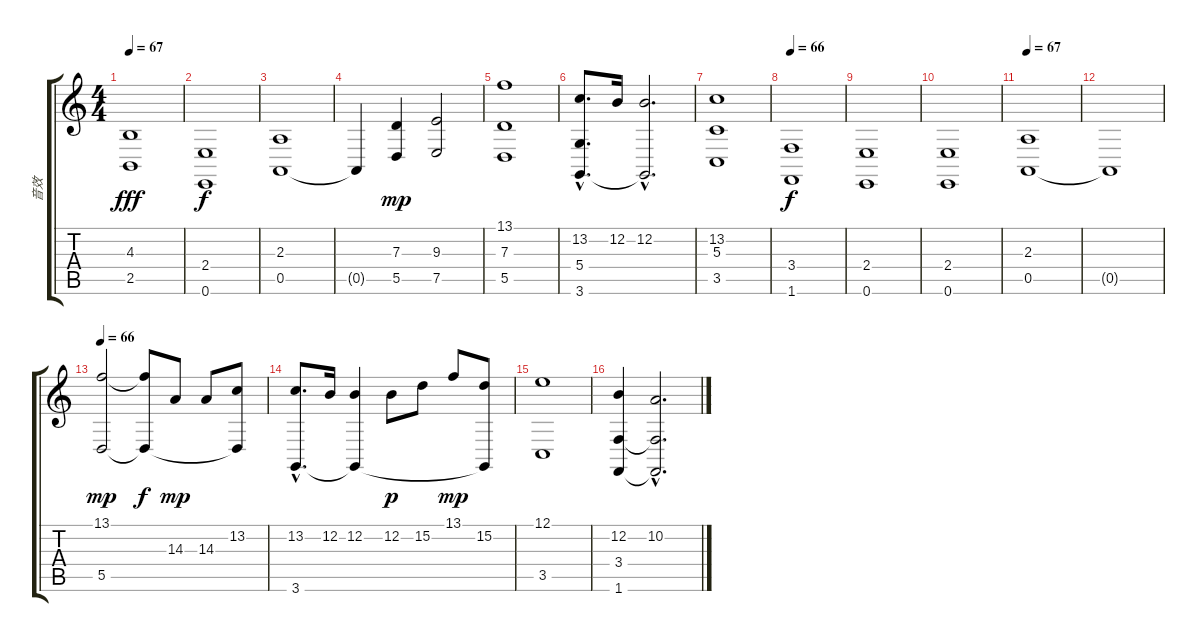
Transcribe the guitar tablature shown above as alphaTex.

\track ("音效" "音效") {instrument stringensemble1}
\staff {score tabs}
\tuning (E4 B3 G3 D3 A2 E2) {hide}
\ts (4 4)
\tempo 67
\clef g2
\ks c
(4.3 2.5).1{dy fff} |
(2.4 0.6).1{dy f} |
(2.3 0.5).1 |
0.5{t}.4 (7.3 5.5).4{dy mp} (9.3 7.5).2 |
(13.1 7.3 5.5).1 |
(13.2{hac} 5.4{hac} 3.6{hac}).8{d} 12.2.16 (12.2{hac} 3.6{hac t}).2{d} |
(13.2 5.3 3.5).1 |
\tempo 66
(3.4 1.6).1{dy f} |
(2.4 0.6).1 |
(2.4 0.6).1 |
\tempo 67
(2.3 0.5).1 |
0.5{t}.1 |
\tempo 66
(13.1 5.5).2{dy mp} (13.1{t} 5.5{t}).8{dy f} 14.3.8{dy mp} 14.3.8 (13.2 5.5{t}).8 |
(13.2{hac} 3.6{hac}).8{d} 12.2.16 (12.2 3.6{t}).4 12.2.8{dy p} 15.2.8 13.1.8{dy mp} (15.2 3.6{t}).8 |
(12.1 3.5).1 |
(12.2 3.4 1.6).4 (10.2{hac} 3.4{hac t} 1.6{hac t}).2{d}
